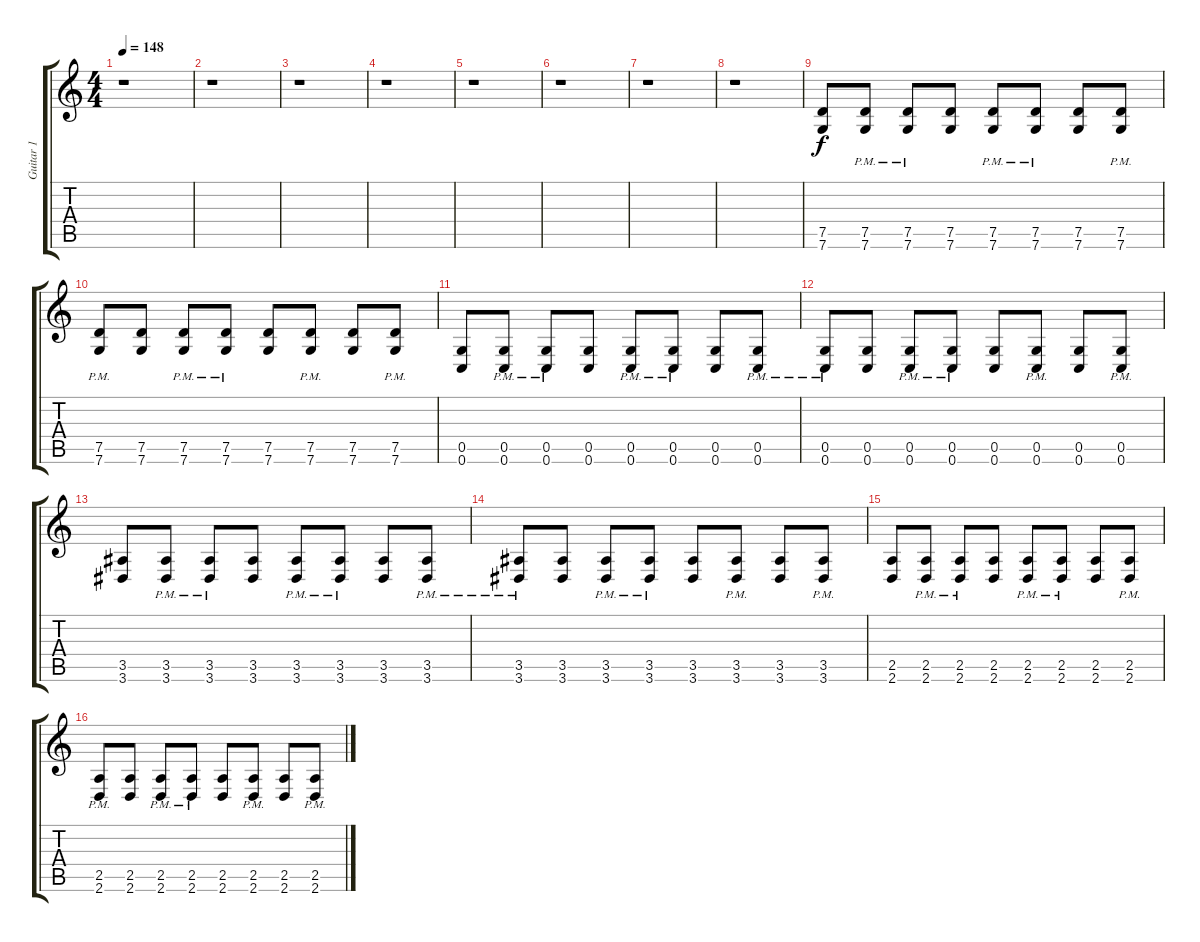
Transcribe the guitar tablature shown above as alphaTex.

\track ("Guitar 1" "Guitar 1") {instrument distortionguitar}
\staff {score tabs}
\tuning (D4 A3 F3 C3 G2 C2) {hide}
\ts (4 4)
\tempo 148
\clef g2
\ks c
r.1{dy f} |
r.1 |
r.1 |
r.1 |
r.1 |
r.1 |
r.1 |
r.1 |
(7.5 7.6).8 (7.5{pm} 7.6{pm}).8 (7.5{pm} 7.6{pm}).8 (7.5 7.6).8 (7.5{pm} 7.6{pm}).8 (7.5{pm} 7.6{pm}).8 (7.5 7.6).8 (7.5{pm} 7.6{pm}).8 |
(7.5{pm} 7.6{pm}).8 (7.5 7.6).8 (7.5{pm} 7.6{pm}).8 (7.5{pm} 7.6{pm}).8 (7.5 7.6).8 (7.5{pm} 7.6{pm}).8 (7.5 7.6).8 (7.5{pm} 7.6{pm}).8 |
(0.5 0.6).8 (0.5{pm} 0.6{pm}).8 (0.5{pm} 0.6{pm}).8 (0.5 0.6).8 (0.5{pm} 0.6{pm}).8 (0.5{pm} 0.6{pm}).8 (0.5 0.6).8 (0.5{pm} 0.6{pm}).8 |
(0.5{pm} 0.6{pm}).8 (0.5 0.6).8 (0.5{pm} 0.6{pm}).8 (0.5{pm} 0.6{pm}).8 (0.5 0.6).8 (0.5{pm} 0.6{pm}).8 (0.5 0.6).8 (0.5{pm} 0.6{pm}).8 |
(3.5 3.6).8 (3.5{pm} 3.6{pm}).8 (3.5{pm} 3.6{pm}).8 (3.5 3.6).8 (3.5{pm} 3.6{pm}).8 (3.5{pm} 3.6{pm}).8 (3.5 3.6).8 (3.5{pm} 3.6{pm}).8 |
(3.5{pm} 3.6{pm}).8 (3.5 3.6).8 (3.5{pm} 3.6{pm}).8 (3.5{pm} 3.6{pm}).8 (3.5 3.6).8 (3.5{pm} 3.6{pm}).8 (3.5 3.6).8 (3.5{pm} 3.6{pm}).8 |
(2.5 2.6).8 (2.5{pm} 2.6{pm}).8 (2.5{pm} 2.6{pm}).8 (2.5 2.6).8 (2.5{pm} 2.6{pm}).8 (2.5{pm} 2.6{pm}).8 (2.5 2.6).8 (2.5{pm} 2.6{pm}).8 |
(2.5{pm} 2.6{pm}).8 (2.5 2.6).8 (2.5{pm} 2.6{pm}).8 (2.5{pm} 2.6{pm}).8 (2.5 2.6).8 (2.5{pm} 2.6{pm}).8 (2.5 2.6).8 (2.5{pm} 2.6{pm}).8
